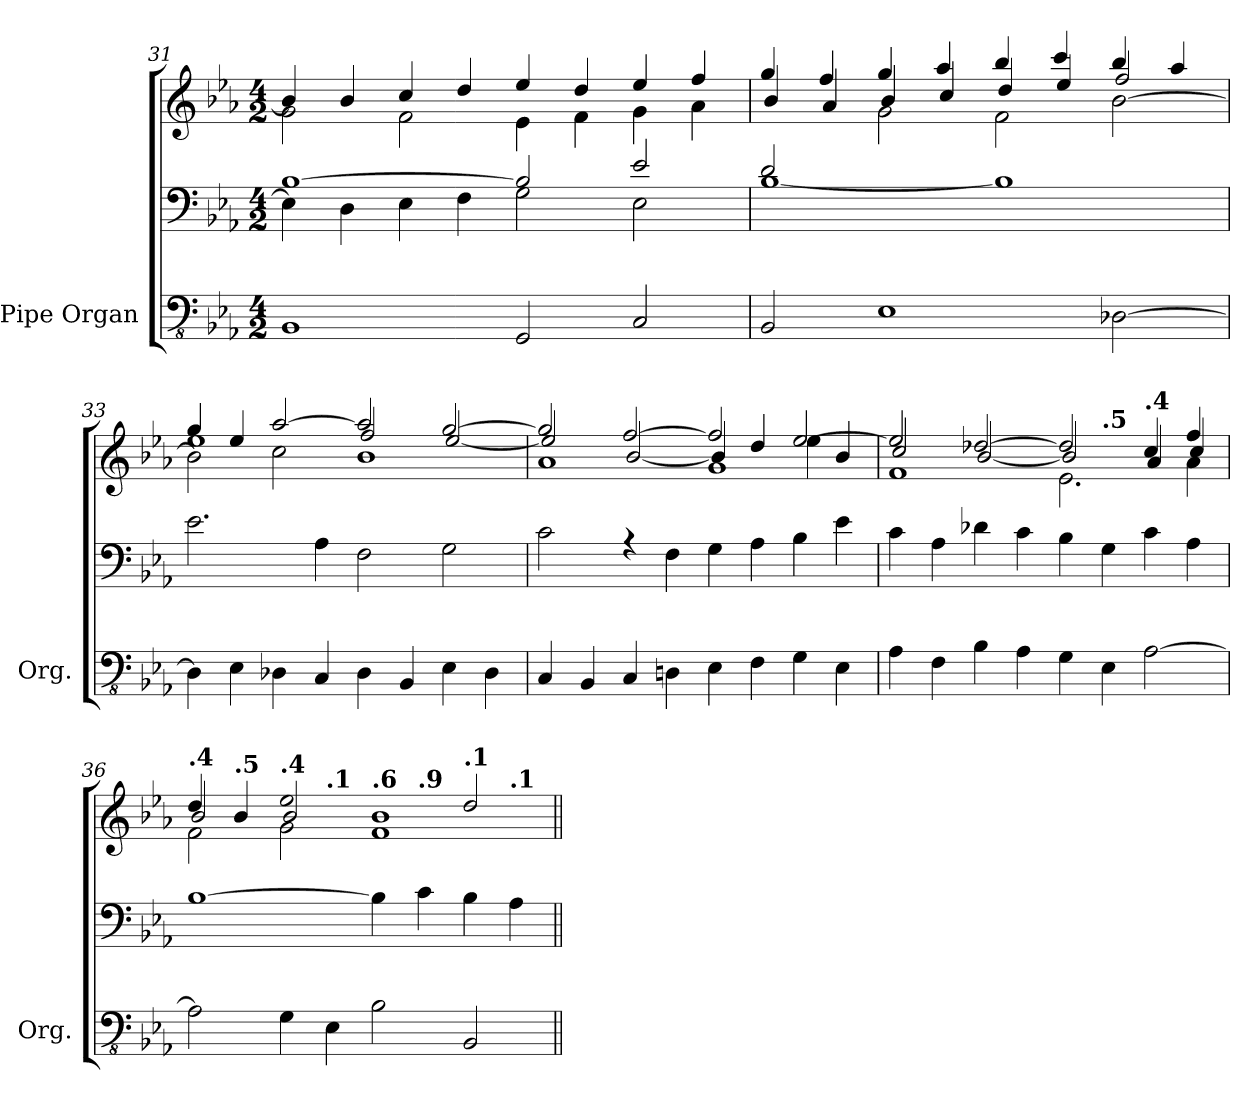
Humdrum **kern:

**kern	**kern	**kern
*part1	*part1	*part1
*staff3	*staff2	*staff1
*I"Pipe Organ	*	*
*I'Org.	*	*
!!LO:LB:g=z
*clefFv4	*clefF4	*clefG2
*k[b-e-a-]	*k[b-e-a-]	*k[b-e-a-]
*M4/2	*M4/2	*M4/2
=31	=31	=31
*	*^	*^
1BBB-	[1B-	4E-\]	4b-/]	2g\
*	*	*	*MM130	*
.	.	4D\	4b-/	.
.	.	4E-\	4cc/	2f\
.	.	4F\	4dd/	.
2GGG/	2B-/]	2G\	4ee-/	4e-\
.	.	.	4dd/	4f\
2CC/	2e-/	2E-\	4ee-/	4g\
.	.	.	4ff/	4a-\
=32	=32	=32	=32	=32
*	*	*	*	*^
2BBB-/	2d/	[1B-	4gg/	4b-/	2ryy
.	.	.	4ff/	4a-/	.
1EE-	1.ryy	.	4gg/	4b-/	2g\
.	.	.	4aa-/	4cc/	.
.	.	1B-]	4bb-/	4dd/	2f\
.	.	.	4ccc/	4ee-/	.
[2DD-X\	.	.	4bb-/	2ff/	[2b-\
.	.	.	4aa-/	.	.
*	*v	*v	*	*	*
=33	=33	=33	=33	=33
4DD-\]	2.e-\	4gg/	1ee-	2b-\]
4EE-\	.	4ee-/	.	.
4DD-X\	.	[2aa-/	.	2cc\
4CC/	4A-\	.	.	.
4DD-\	2F\	2aa-/]	2ff/	1b-
4BBB-/	.	.	.	.
4EE-\	2G\	[2gg/	[2ee-/	.
4DD-\	.	.	.	.
=34	=34	=34	=34	=34
4CC/	2c\	2gg/]	2ee-/]	1a-
4BBB-/	.	.	.	.
4CC/	4rA	[2ff/	[2b-/	.
4DDn\	4F\	.	.	.
4EE-\	4G\	2ff/]	4b-/]	1g
4FF\	4A-\	.	4dd/	.
4GG\	4B-\	[2ee-/	4ee-\	.
4EE-\	4e-\	.	4b-/	.
=35	=35	=35	=35	=35
*	*	*	*	*^
4AA-\	4c\	2ee-/]	2cc/	1f	1ryy
4FF\	4A-\	.	.	.	.
4BB-\	4d-X\	[2dd-X/	[2b-/	.	.
4AA-\	4c\	.	.	.	.
*	*	*MM130	*	*	*
4GG\	4B-\	2dd-/]	2b-/]	2.e-\	4ryy
*	*	*MM128	*	*	*
!	!	!	!	!	!LO:TX:a:B:t=.5
4EE-\	4G\	.	.	.	2.ryy
*	*	*MM126	*	*	*
!	!	!LO:TX:a:B:t=.4	!	!	!
[2AA-\	4c\	4cc/	4a-/	.	.
*	*	*MM124	*	*	*
.	4A-\	4ff/	4cc/	4a-\	.
*	*	*v	*v	*v	*v
!!LO:LB:g=z
=36	=36	=36
*	*	*MM120
*	*	*^
*	*	*	*^
*	*	*	*	*^
!	!	!LO:TX:a:B:t=.4	!	!	!
*	*	*	*	*	*^
2AA-\]	[1B-	4dd/	2b-/	2f\	2.ryy	1ryy
*	*	*MM116	*	*	*	*
!	!	!LO:TX:a:B:t=.5	!	!	!	!
.	.	4b-/	.	.	.	.
*	*	*MM112	*	*	*	*
!	!	!LO:TX:a:B:t=.4	!	!	!	!
!	!	!LO:N:head=open	!	!	!	!
4GG\	.	1ee-	2b-/	2g\	.	.
*	*	*MM108	*	*	*	*
!	!	!	!	!	!LO:TX:a:B:t=.1	!
4EE-\	.	.	.	.	1ryy	.
*	*	*MM102	*	*	*	*
!	!	!	!LO:TX:a:B:t=.6	!	!	!
2BB-\	4B-\]	.	1b-	1f	.	4ryy
*	*	*MM96	*	*	*	*
!	!	!	!	!	!	!LO:TX:a:B:t=.9
.	4c\	.	.	.	.	2.ryy
*	*	*MM92	*	*	*	*
!	!	!LO:TX:a:B:t=.1	!	!	!	!
2BBB-/	4B-\	2dd/	.	.	.	.
*	*	*MM86	*	*	*	*
!	!	!	!	!	!LO:TX:a:B:t=.1	!
.	4A-\	.	.	.	4ryy	.
*	*	*v	*v	*v	*v	*v
=||	=||	=||
*-	*-	*-
